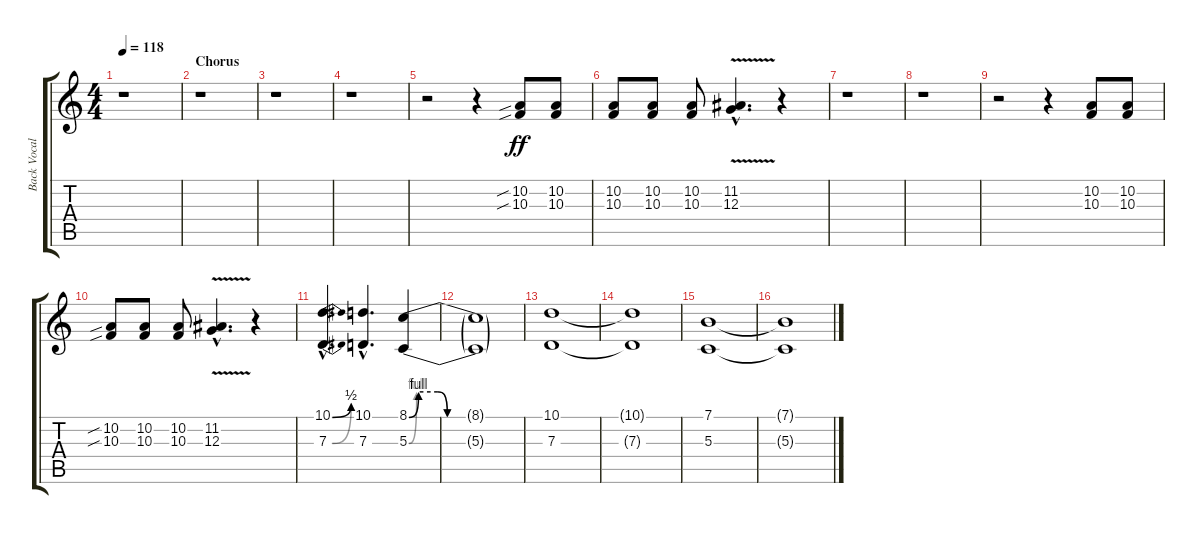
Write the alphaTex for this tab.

\track ("Back Vocal" "Back Vocal") {instrument altosax}
\staff {score tabs}
\tuning (E4 B3 G3 D3 A2 E2) {hide}
\ts (4 4)
\tempo 118
\clef g2
\ks c
r.1{dy ff} |
\section ("" "Chorus")
r.1 |
r.1 |
r.1 |
r.2 r.4 (10.2{sib} 10.3{sib}).8 (10.2 10.3).8 |
(10.2 10.3).8 (10.2 10.3).8 (10.2 10.3).8 (11.2{v hac} 12.3{v hac}).4{d} r.4 |
r.1 |
r.1 |
r.2 r.4 (10.2 10.3).8 (10.2 10.3).8 |
(10.2{sib} 10.3{sib}).8 (10.2 10.3).8 (10.2 10.3).8 (11.2{v hac} 12.3{v hac}).4{d} r.4 |
(10.1{be (bend 0 0 60 2) hac} 7.3{be (bend 0 0 60 2) hac}).4{d} (10.1{hac} 7.3{hac}).4{d} (8.1{be (custom 0 0 5 4 15 4 20 0 30 0 45 0 60 0)} 5.3{be (custom 0 0 4 4 15 4 20 0 45 0 60 0)}).4 |
(8.1{t} 5.3{t}).1 |
(10.1 7.3).1 |
(10.1{t} 7.3{t}).1 |
(7.1 5.3).1 |
(7.1{t} 5.3{t}).1
